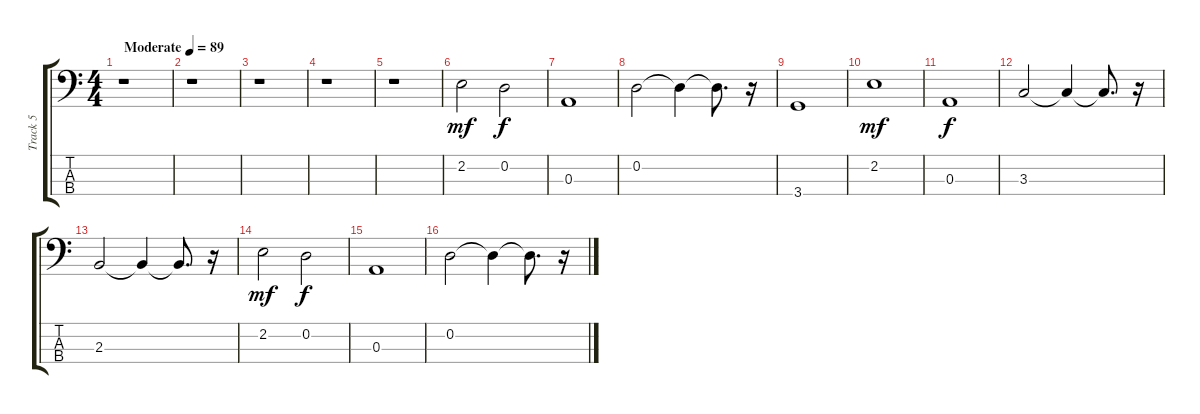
\track ("Track 5" "Track 5") {instrument electricbassfinger}
\staff {score tabs}
\tuning (G2 D2 A1 E1) {hide}
\ts (4 4)
\tempo (89 "Moderate")
\clef f4
\ks c
r.1{dy mf instrument electricbassfinger} |
r.1 |
r.1 |
r.1 |
r.1 |
2.2.2 0.2.2{dy f} |
0.3.1 |
0.2.2 0.2{t}.4 0.2{t}.8{d} r.16 |
3.4.1 |
2.2.1{dy mf} |
0.3.1{dy f} |
3.3.2 3.3{t}.4 3.3{t}.8{d} r.16 |
2.3.2 2.3{t}.4 2.3{t}.8{d} r.16 |
2.2.2{dy mf} 0.2.2{dy f} |
0.3.1 |
0.2.2 0.2{t}.4 0.2{t}.8{d} r.16
